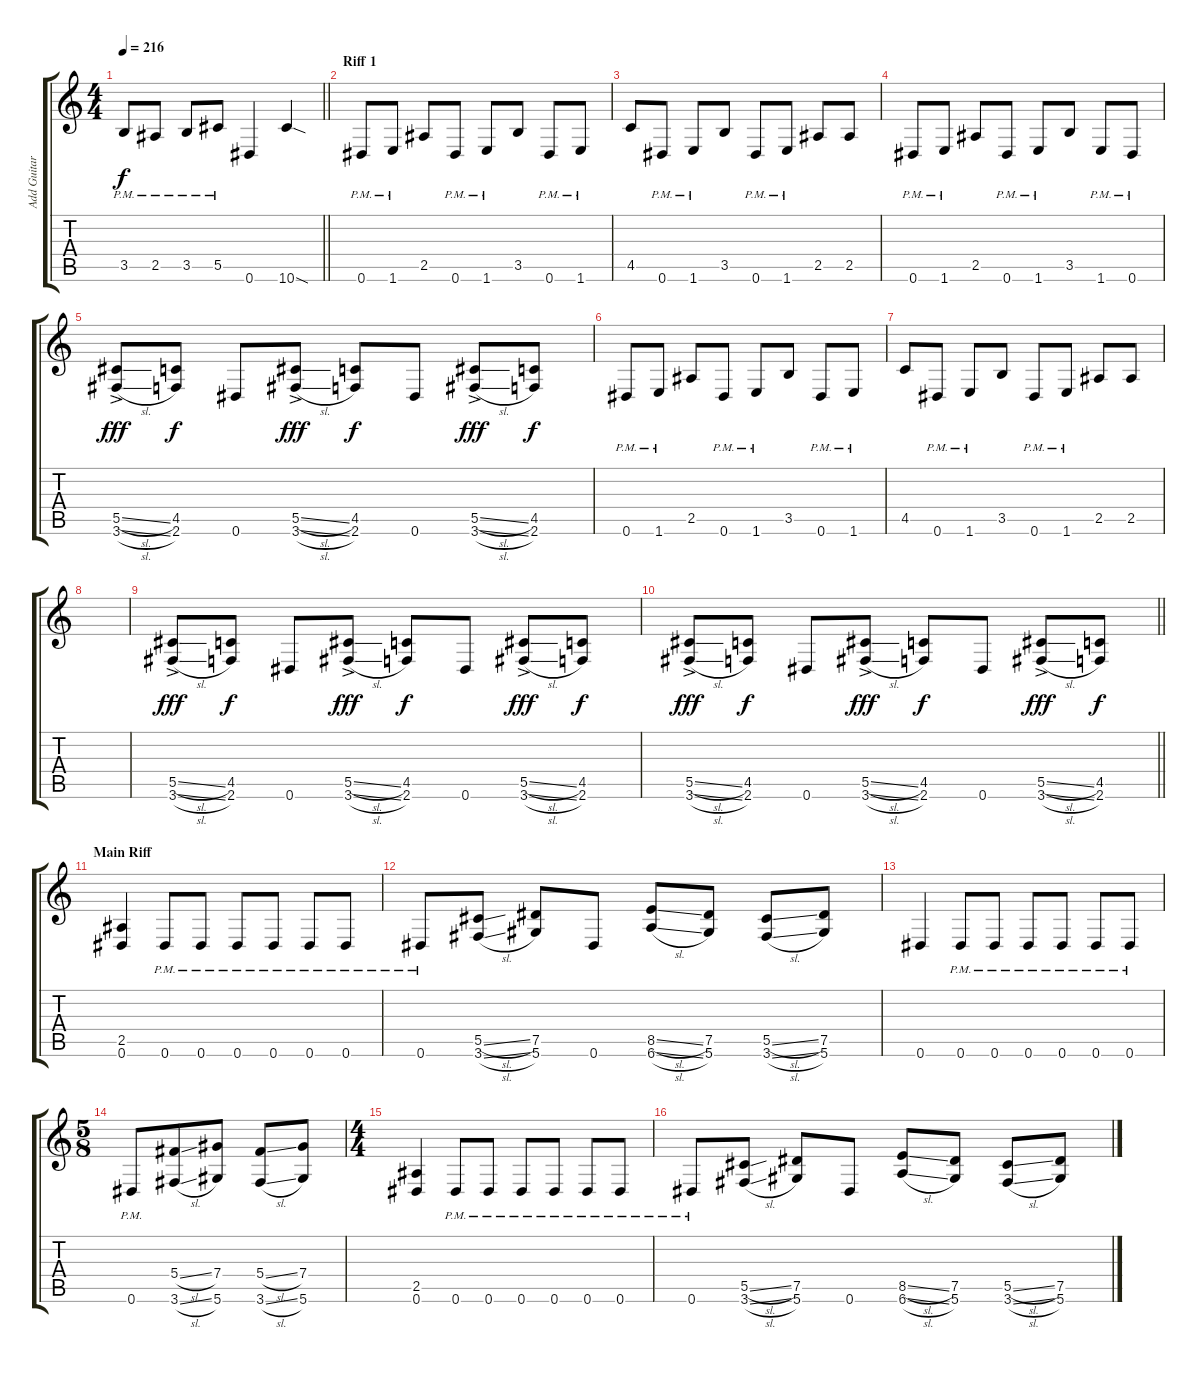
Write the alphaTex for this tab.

\track ("Add Guitar" "Add Guitar") {instrument overdrivenguitar}
\staff {score tabs}
\tuning (Eb4 Bb3 Gb3 Db3 Ab2 Eb2) {hide}
\ts (4 4)
\tempo 216
\clef g2
\barLineRight lightlight
\ks c
3.5{pm}.8{dy f} 2.5{pm}.8 3.5{pm}.8 5.5{pm}.8 0.6.4 10.6{sod}.4 |
\section ("" "Riff 1")
0.6{pm}.8 1.6{pm}.8 2.5.8 0.6{pm}.8 1.6{pm}.8 3.5.8 0.6{pm}.8 1.6{pm}.8 |
4.5.8 0.6{pm}.8 1.6{pm}.8 3.5.8 0.6{pm}.8 1.6{pm}.8 2.5.8 2.5.8 |
0.6{pm}.8 1.6{pm}.8 2.5.8 0.6{pm}.8 1.6{pm}.8 3.5.8 1.6{pm}.8 0.6{pm}.8 |
(5.5{sl ac} 3.6{sl ac}).8{dy fff} (4.5 2.6).8{dy f} 0.6.8 (5.5{sl ac} 3.6{sl ac}).8{dy fff} (4.5 2.6).8{dy f} 0.6.8 (5.5{sl ac} 3.6{sl ac}).8{dy fff} (4.5 2.6).8{dy f} |
0.6{pm}.8 1.6{pm}.8 2.5.8 0.6{pm}.8 1.6{pm}.8 3.5.8 0.6{pm}.8 1.6{pm}.8 |
4.5.8 0.6{pm}.8 1.6{pm}.8 3.5.8 0.6{pm}.8 1.6{pm}.8 2.5.8 2.5.8 |
|
(5.5{sl ac} 3.6{sl ac}).8{dy fff} (4.5 2.6).8{dy f} 0.6.8 (5.5{sl ac} 3.6{sl ac}).8{dy fff} (4.5 2.6).8{dy f} 0.6.8 (5.5{sl ac} 3.6{sl ac}).8{dy fff} (4.5 2.6).8{dy f} |
\barLineRight lightlight
(5.5{sl ac} 3.6{sl ac}).8{dy fff} (4.5 2.6).8{dy f} 0.6.8 (5.5{sl ac} 3.6{sl ac}).8{dy fff} (4.5 2.6).8{dy f} 0.6.8 (5.5{sl ac} 3.6{sl ac}).8{dy fff} (4.5 2.6).8{dy f} |
\section ("" "Main Riff")
(2.5 0.6).4 0.6{pm}.8 0.6{pm}.8 0.6{pm}.8 0.6{pm}.8 0.6{pm}.8 0.6{pm}.8 |
0.6{pm}.8 (5.5{sl} 3.6{sl}).8 (7.5 5.6).8 0.6.8 (8.5{sl} 6.6{sl}).8 (7.5 5.6).8 (5.5{sl} 3.6{sl}).8 (7.5 5.6).8 |
0.6.4 0.6{pm}.8 0.6{pm}.8 0.6{pm}.8 0.6{pm}.8 0.6{pm}.8 0.6{pm}.8 |
\ts (5 8)
0.6{pm}.8 (5.4{sl} 3.6{sl}).8 (7.4 5.6).8 (5.4{sl} 3.6{sl}).8 (7.4 5.6).8 |
\ts (4 4)
(2.5 0.6).4 0.6{pm}.8 0.6{pm}.8 0.6{pm}.8 0.6{pm}.8 0.6{pm}.8 0.6{pm}.8 |
0.6{pm}.8 (5.5{sl} 3.6{sl}).8 (7.5 5.6).8 0.6.8 (8.5{sl} 6.6{sl}).8 (7.5 5.6).8 (5.5{sl} 3.6{sl}).8 (7.5 5.6).8
